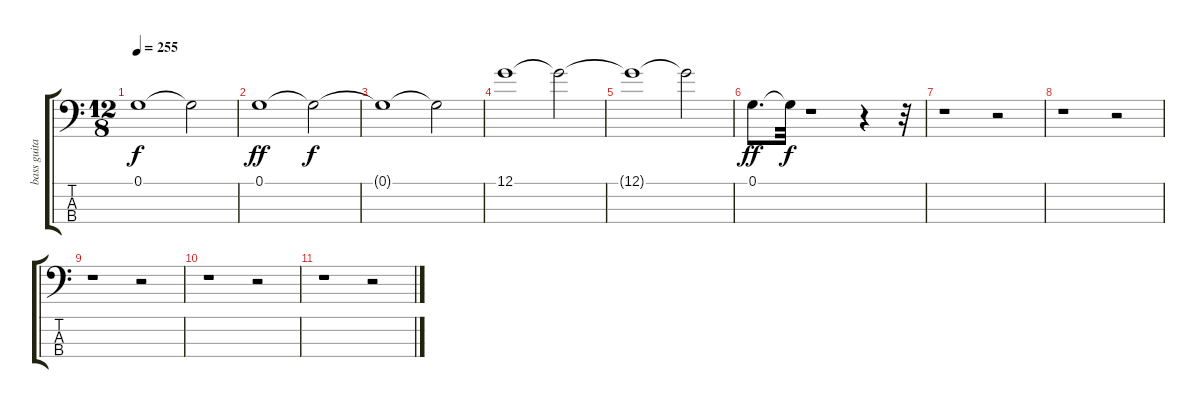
\track ("bass guitar         " "bass guita") {instrument electricbassfinger}
\staff {score tabs}
\tuning (G2 D2 A1 E1) {hide}
\ts (12 8)
\tempo 255
\clef f4
\ks c
0.1{t}.1{dy f} 0.1{t}.2 |
0.1.1{dy ff} 0.1{t}.2{dy f} |
0.1{t}.1 0.1{t}.2 |
12.1.1 12.1{t}.2 |
12.1{t}.1 12.1{t}.2 |
0.1.8{d dy ff} 0.1{t}.32{dy f} r.1 r.4 r.32 |
r.1 r.2 |
r.1 r.2 |
r.1 r.2 |
r.1 r.2 |
r.1 r.2
